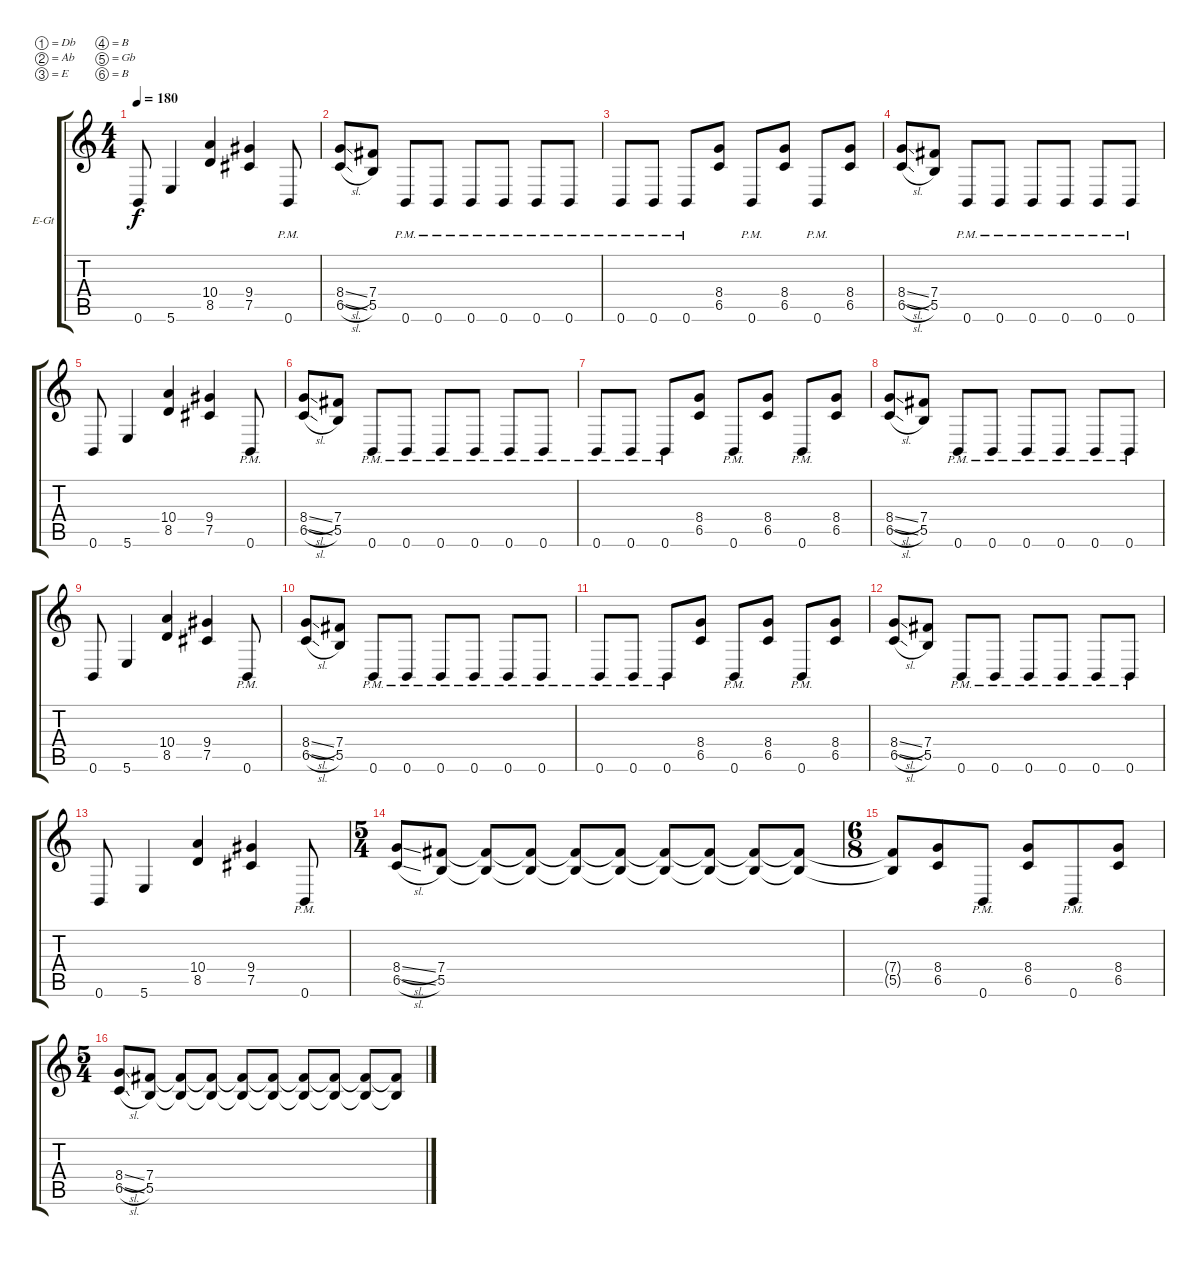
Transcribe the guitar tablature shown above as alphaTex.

\bracketExtendMode groupsimilarinstruments
\firstSystemTrackNameOrientation horizontal
\otherSystemsTrackNameOrientation horizontal
\track ("Robb Flynn" "E-Gt") {instrument distortionguitar}
\staff {score tabs}
\tuning (Db4 Ab3 E3 B2 Gb2 B1)
\ts (4 4)
\tempo 180
\clef g2
\ks c
0.6.8{dy f} 5.6.4 (10.4 8.5).4 (9.4 7.5).4 0.6{pm}.8 |
(8.4{sl} 6.5{sl}).8 (7.4 5.5).8 0.6{pm}.8 0.6{pm}.8 0.6{pm}.8 0.6{pm}.8 0.6{pm}.8 0.6{pm}.8 |
0.6{pm}.8 0.6{pm}.8 0.6{pm}.8 (8.4 6.5).8 0.6{pm}.8 (8.4 6.5).8 0.6{pm}.8 (8.4 6.5).8 |
(8.4{sl} 6.5{sl}).8 (7.4 5.5).8 0.6{pm}.8 0.6{pm}.8 0.6{pm}.8 0.6{pm}.8 0.6{pm}.8 0.6{pm}.8 |
0.6.8 5.6.4 (10.4 8.5).4 (9.4 7.5).4 0.6{pm}.8 |
(8.4{sl} 6.5{sl}).8 (7.4 5.5).8 0.6{pm}.8 0.6{pm}.8 0.6{pm}.8 0.6{pm}.8 0.6{pm}.8 0.6{pm}.8 |
0.6{pm}.8 0.6{pm}.8 0.6{pm}.8 (8.4 6.5).8 0.6{pm}.8 (8.4 6.5).8 0.6{pm}.8 (8.4 6.5).8 |
(8.4{sl} 6.5{sl}).8 (7.4 5.5).8 0.6{pm}.8 0.6{pm}.8 0.6{pm}.8 0.6{pm}.8 0.6{pm}.8 0.6{pm}.8 |
0.6.8 5.6.4 (10.4 8.5).4 (9.4 7.5).4 0.6{pm}.8 |
(8.4{sl} 6.5{sl}).8 (7.4 5.5).8 0.6{pm}.8 0.6{pm}.8 0.6{pm}.8 0.6{pm}.8 0.6{pm}.8 0.6{pm}.8 |
0.6{pm}.8 0.6{pm}.8 0.6{pm}.8 (8.4 6.5).8 0.6{pm}.8 (8.4 6.5).8 0.6{pm}.8 (8.4 6.5).8 |
(8.4{sl} 6.5{sl}).8 (7.4 5.5).8 0.6{pm}.8 0.6{pm}.8 0.6{pm}.8 0.6{pm}.8 0.6{pm}.8 0.6{pm}.8 |
0.6.8 5.6.4 (10.4 8.5).4 (9.4 7.5).4 0.6{pm}.8 |
\ts (5 4)
(8.4{sl} 6.5{sl}).8 (7.4 5.5).8 (7.4{t} 5.5{t}).8 (7.4{t} 5.5{t}).8 (7.4{t} 5.5{t}).8 (7.4{t} 5.5{t}).8 (7.4{t} 5.5{t}).8 (7.4{t} 5.5{t}).8 (7.4{t} 5.5{t}).8 (7.4{t} 5.5{t}).8 |
\ts (6 8)
(7.4{t} 5.5{t}).8 (8.4 6.5).8 0.6{pm}.8 (8.4 6.5).8 0.6{pm}.8 (8.4 6.5).8 |
\ts (5 4)
(8.4{sl} 6.5{sl}).8 (7.4 5.5).8 (5.5{t} 7.4{t}).8 (5.5{t} 7.4{t}).8 (5.5{t} 7.4{t}).8 (5.5{t} 7.4{t}).8 (5.5{t} 7.4{t}).8 (7.4{t} 5.5{t}).8 (7.4{t} 5.5{t}).8 (7.4{t} 5.5{t}).8
